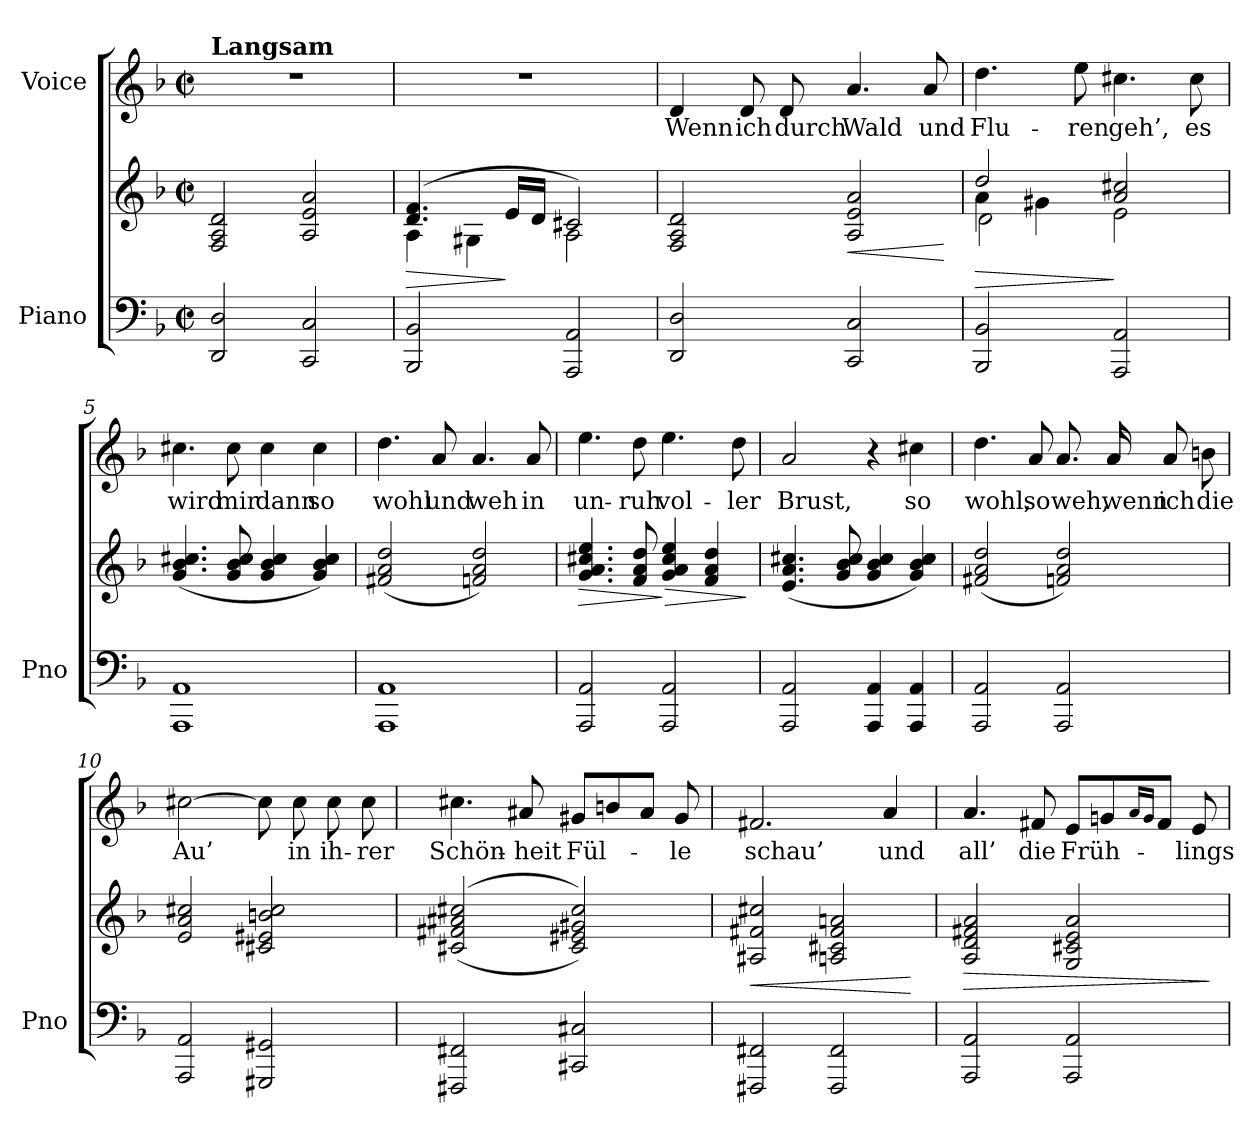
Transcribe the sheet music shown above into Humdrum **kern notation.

**kern	**kern	**dynam	**kern	**text
*part2	*part2	*part2	*part1	*part1
*staff3	*staff2	*staff2/3	*staff1	*staff1
*I"Piano	*	*	*I"Voice	*
*I'Pno	*	*	*	*
*clefF4	*clefG2	*	*clefG2	*
*k[b-]	*k[b-]	*	*k[b-]	*
*M2/2	*M2/2	*	*M2/2	*
*met(c|)	*met(c|)	*	*met(c|)	*
=1	=1	=1	=1	=1
!	!	!	!LO:TX:a:B:t=Langsam	!
2DD/ 2D/	2F/ 2A/ 2d/	.	1r	.
2CC/ 2C/	2A/ 2e/ 2a/	.	.	.
=2	=2	=2	=2	=2
!	!	!LO:HP:b	!	!
*	*^	*	*	*
2BBB-/ 2BB-/	(4.d/ 4.f/	4A\	>	1r	.
.	.	4G#X\	.	.	.
.	16e/LL	.	]	.	.
.	16d/JJ	.	.	.	.
2AAA/ 2AA/	2c#X/)	2A\	.	.	.
=3	=3	=3	=3	=3	=3
!	!	!	!	!	!LO:LY:b
*	*v	*v	*	*	*
2DD/ 2D/	2F/ 2A/ 2d/	.	4d/	Wenn
!	!	!	!	!LO:LY:b
.	.	.	8d/	ich
!	!	!	!	!LO:LY:b
.	.	.	8d/	durch
!	!	!LO:HP:b	!	!LO:LY:b
2CC/ 2C/	2A/ 2e/ 2a/	<	4.a/	Wald
!	!	!	!	!LO:LY:b
.	.	.	8a/	und
.	.	[	.	.
=4	=4	=4	=4	=4
!	!	!LO:HP:b	!	!LO:LY:b
*	*^	*	*	*
*	*	*^	*	*	*
2BBB-/ 2BB-/	2dd/	4a\	2d\	>	4.dd\	Flu-
.	.	4g#X\	.	.	.	.
!	!	!	!	!	!	!LO:LY:b
.	.	.	.	.	8ee\	-ren
!	!	!	!	!	!	!LO:LY:b
2AAA/ 2AA/	2a/ 2cc#X/	2e\	2ryy	]	4.cc#X\	geh’,
!	!	!	!	!	!	!LO:LY:b
.	.	.	.	.	8cc#\	es
*	*v	*v	*v	*	*	*
=5	=5	=5	=5	=5
!	!	!	!	!LO:LY:b
1AAA 1AA	(4.g/ 4.b-/ 4.cc#X/	.	4.cc#X\	wird
!	!	!	!	!LO:LY:b
.	8g/ 8b-/ 8cc#/	.	8cc#\	mir
!	!	!	!	!LO:LY:b
.	4g/ 4b-/ 4cc#/	.	4cc#\	dann
!	!	!	!	!LO:LY:b
.	4g/ 4b-/ 4cc#/)	.	4cc#\	so
!!LO:LB:g=z
=6	=6	=6	=6	=6
!	!	!	!	!LO:LY:b
1AAA 1AA	(2f#X/ 2a/ 2dd/	.	4.dd\	wohl
!	!	!	!	!LO:LY:b
.	.	.	8a/	und
!	!	!	!	!LO:LY:b
.	2fn/ 2a/ 2dd/)	.	4.a/	weh
!	!	!	!	!LO:LY:b
.	.	.	8a/	in
=7	=7	=7	=7	=7
!	!	!LO:HP:b	!	!LO:LY:b
2AAA/ 2AA/	4.g/ 4.a/ 4.cc#X/ 4.ee/	>	4.ee\	un-
!	!	!	!	!LO:LY:b
.	8f/ 8a/ 8dd/	.	8dd\	-ruh
!	!	!LO:HP:n=1:b	!	!LO:LY:b
2AAA/ 2AA/	4g/ 4a/ 4cc#/ 4ee/	] >	4.ee\	vol-
.	4f/ 4a/ 4dd/	.	.	.
!	!	!	!	!LO:LY:b
.	.	.	8dd\	-ler
.	.	]	.	.
=8	=8	=8	=8	=8
!	!	!	!	!LO:LY:b
2AAA/ 2AA/	(4.e/ 4.a/ 4.cc#X/	.	2a/	Brust,
.	8g/ 8b-/ 8cc#/	.	.	.
4AAA/ 4AA/	4g/ 4b-/ 4cc#/	.	4r	.
!	!	!	!	!LO:LY:b
4AAA/ 4AA/	4g/ 4b-/ 4cc#/)	.	4cc#X\	so
=9	=9	=9	=9	=9
*^	*	*	*	*
!	!	!	!	!	!LO:LY:b
2AAA/ 2AA/	2ryy	(2f#X/ 2a/ 2dd/	.	4.dd\	wohl,
!	!	!	!	!	!LO:LY:b
.	.	.	.	8a/	so
!	!	!	!	!	!LO:LY:b
2AAA/ 2AA/	2ryy	2fn/ 2a/ 2dd/)	.	8.a/	weh,
!	!	!	!	!	!LO:LY:b
.	.	.	.	16a/	wenn
!	!	!	!	!	!LO:LY:b
.	.	.	.	8a/	ich
!	!	!	!	!	!LO:LY:b
.	.	.	.	8bn\	die
*v	*v	*	*	*	*
=10	=10	=10	=10	=10
!	!	!	!	!LO:LY:b
2AAA/ 2AA/	2e/ 2a/ 2cc#X/	.	[2cc#X\	Au’
2GGG#X/ 2GG#X/	2c#X/ 2e#X/ 2bn/ 2cc#/	.	8cc#\]	.
!	!	!	!	!LO:LY:b
.	.	.	8cc#\	in
!	!	!	!	!LO:LY:b
.	.	.	8cc#\	ih-
!	!	!	!	!LO:LY:b
.	.	.	8cc#\	-rer
!!LO:LB:g=z
=11	=11	=11	=11	=11
!	!	!	!	!LO:LY:b
2FFF#X/ 2FF#X/	(>(2c#X/ 2f#X/ 2a#X/ 2cc#X/	.	4.cc#X\	Schön-
!	!	!	!	!LO:LY:b
.	.	.	8a#X/	-heit
!	!	!	!	!LO:LY:b
2CC#X/ 2C#X/	2c#/ 2e#X/ 2g#X/ 2cc#/))	.	8g#X/L	Fül-
.	.	.	8bn/	.
.	.	.	8a#/J	.
!	!	!	!	!LO:LY:b
.	.	.	8g#/	-le
=12	=12	=12	=12	=12
!	!	!LO:HP:b	!	!LO:LY:b
2FFF#X/ 2FF#X/	2A#X/ 2f#X/ 2cc#X/	<	2.f#X/	schau’
2FFF#/ 2FF#/	2An/ 2c#X/ 2f#/ 2an/	.	.	.
!	!	!	!	!LO:LY:b
.	.	.	4a/	und
.	.	[	.	.
=13	=13	=13	=13	=13
!	!	!LO:HP:b	!	!LO:LY:b
2AAA/ 2AA/	2A/ 2d/ 2f#X/ 2a/	>	4.a/	all’
!	!	!	!	!LO:LY:b
.	.	.	8f#X/	die
!	!	!	!	!LO:LY:b
2AAA/ 2AA/	2G/ 2c#X/ 2e/ 2a/	.	8e/L	Früh-
.	.	.	8gn/	.
.	.	.	16qa/LL	.
.	.	.	16qg/JJ	.
.	.	.	8f#/J	.
!	!	!	!	!LO:LY:b
.	.	.	8e/	-lings-
.	.	]	.	.
=	=	=	=	=
*-	*-	*-	*-	*-
